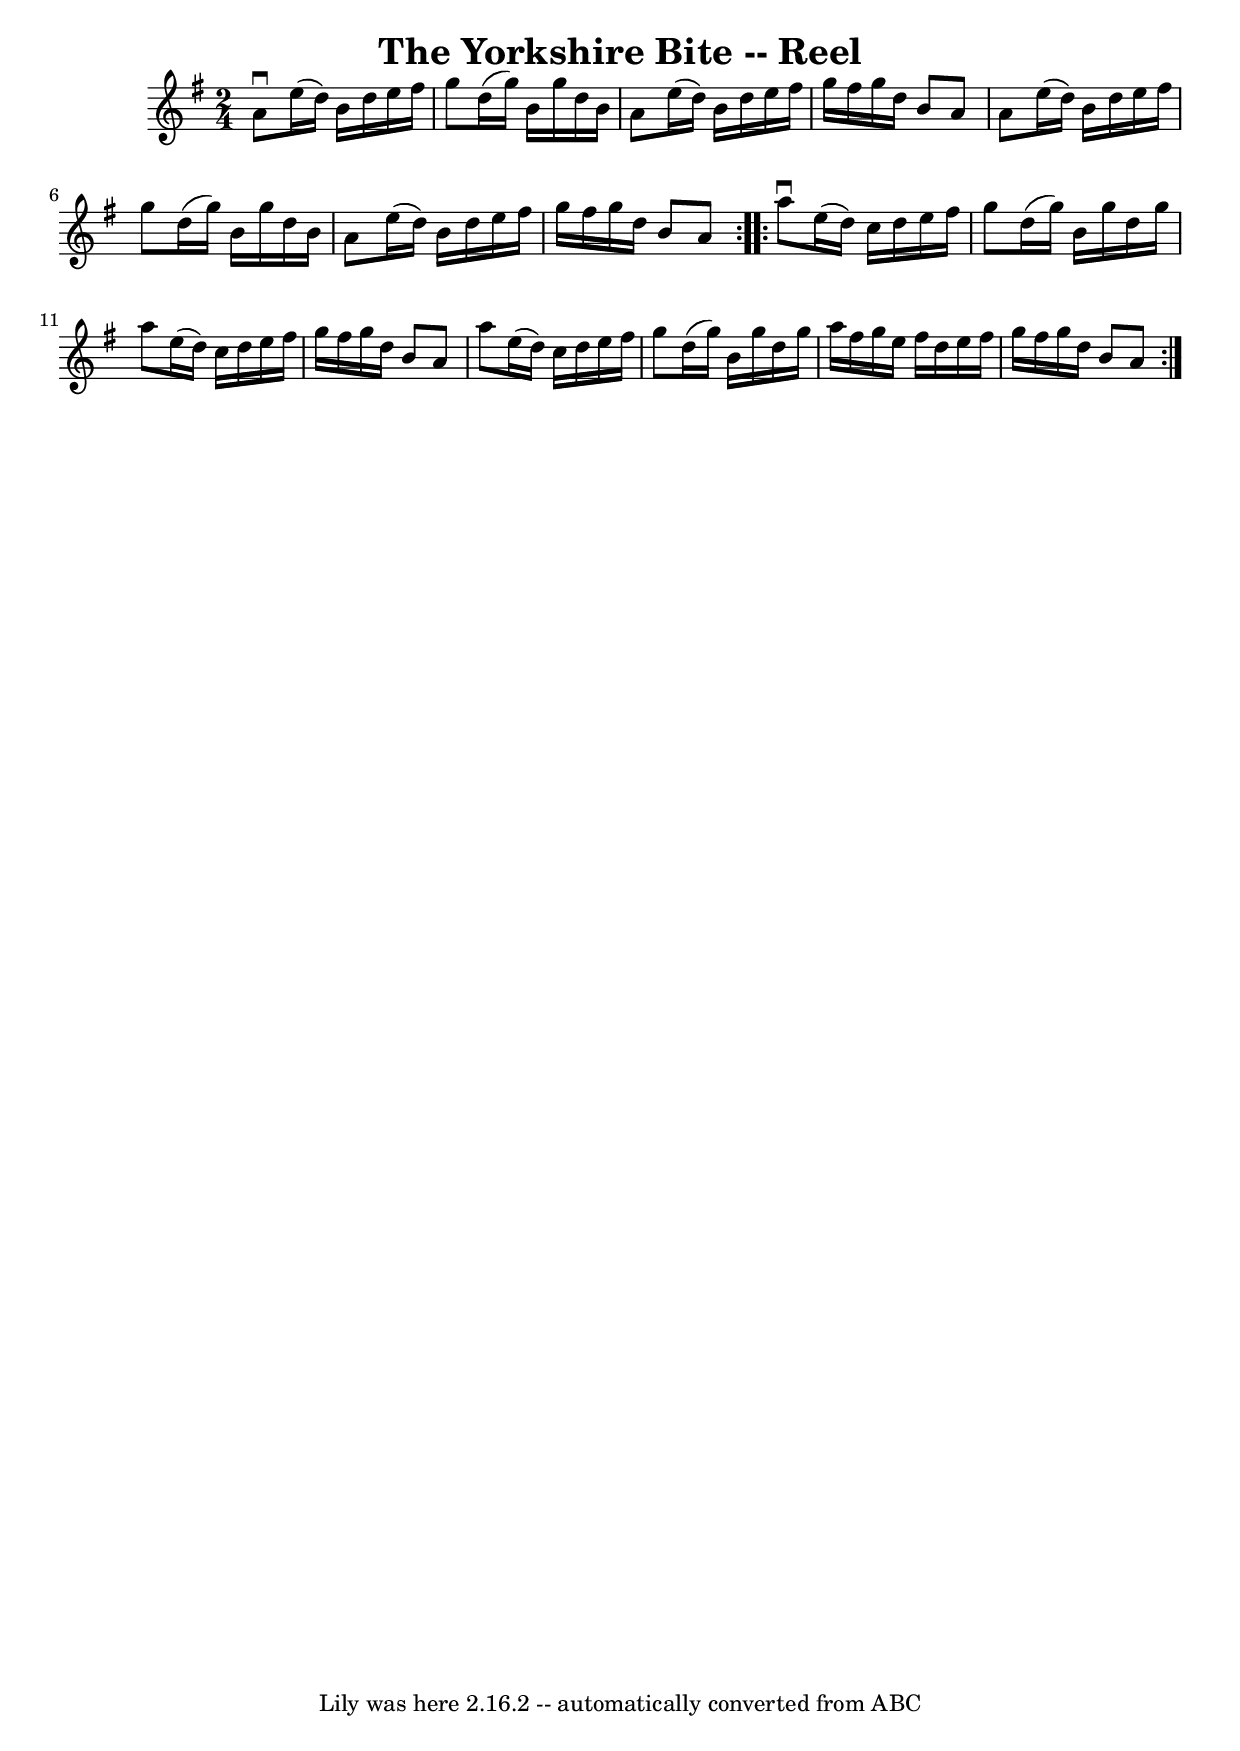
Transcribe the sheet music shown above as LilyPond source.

\version "2.16.2"
\include "Mammoth.ily"
\header {
  %% book = "Ryan's Mammoth Collection"
 crossRefNumber = "1"
 footnotes = "\\\\291"
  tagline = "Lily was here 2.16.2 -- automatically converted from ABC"
  title = "The Yorkshire Bite -- Reel"

}
voicedefault =  {



  \repeat volta 2 {

    \time 2/4 
    \key a \dorian
 a'8^\downbow e''16 (d''16) b'16 d''16 e''16 fs''16     |
 g''8 d''16 (g''16) b'16 g''16 d''16 b'16     |
 a'8 e''16 (d''16) b'16 d''16 e''16 fs''16     |
 g''16 fs''16 g''16 d''16 b'8 a'8     |
 a'8 e''16 (d''16) b'16 d''16 e''16 fs''16     |
 g''8 d''16 (g''16) b'16 g''16 d''16 b'16     |
 a'8 e''16 (d''16) b'16 d''16 e''16 fs''16     |
 g''16 fs''16 g''16 d''16 b'8 a'8    
  }     

  \repeat volta 2 {
 a''8^\downbow e''16 (d''16) c''16 d''16 e''16 fs''16     |
 g''8 d''16 (g''16) b'16 g''16 d''16 g''16     |
 a''8 e''16 (d''16) c''16 d''16 e''16 fs''16     |
 g''16 fs''16 g''16 d''16 b'8 a'8  |
 a''8 e''16 (d''16) c''16 d''16 e''16 fs''16     |
 g''8 d''16 (g''16) b'16 g''16 d''16 g''16     |
 a''16 fs''16 g''16 e''16 fs''16 d''16 e''16 fs''16     |
 g''16 fs''16 g''16 d''16 b'8 a'8 
    
  }   

}

\score{
  <<

    \context Staff="default"
    {
      \voicedefault 
      
    }

  >>
  \layout {
    
  }
  \midi {
  }

}
